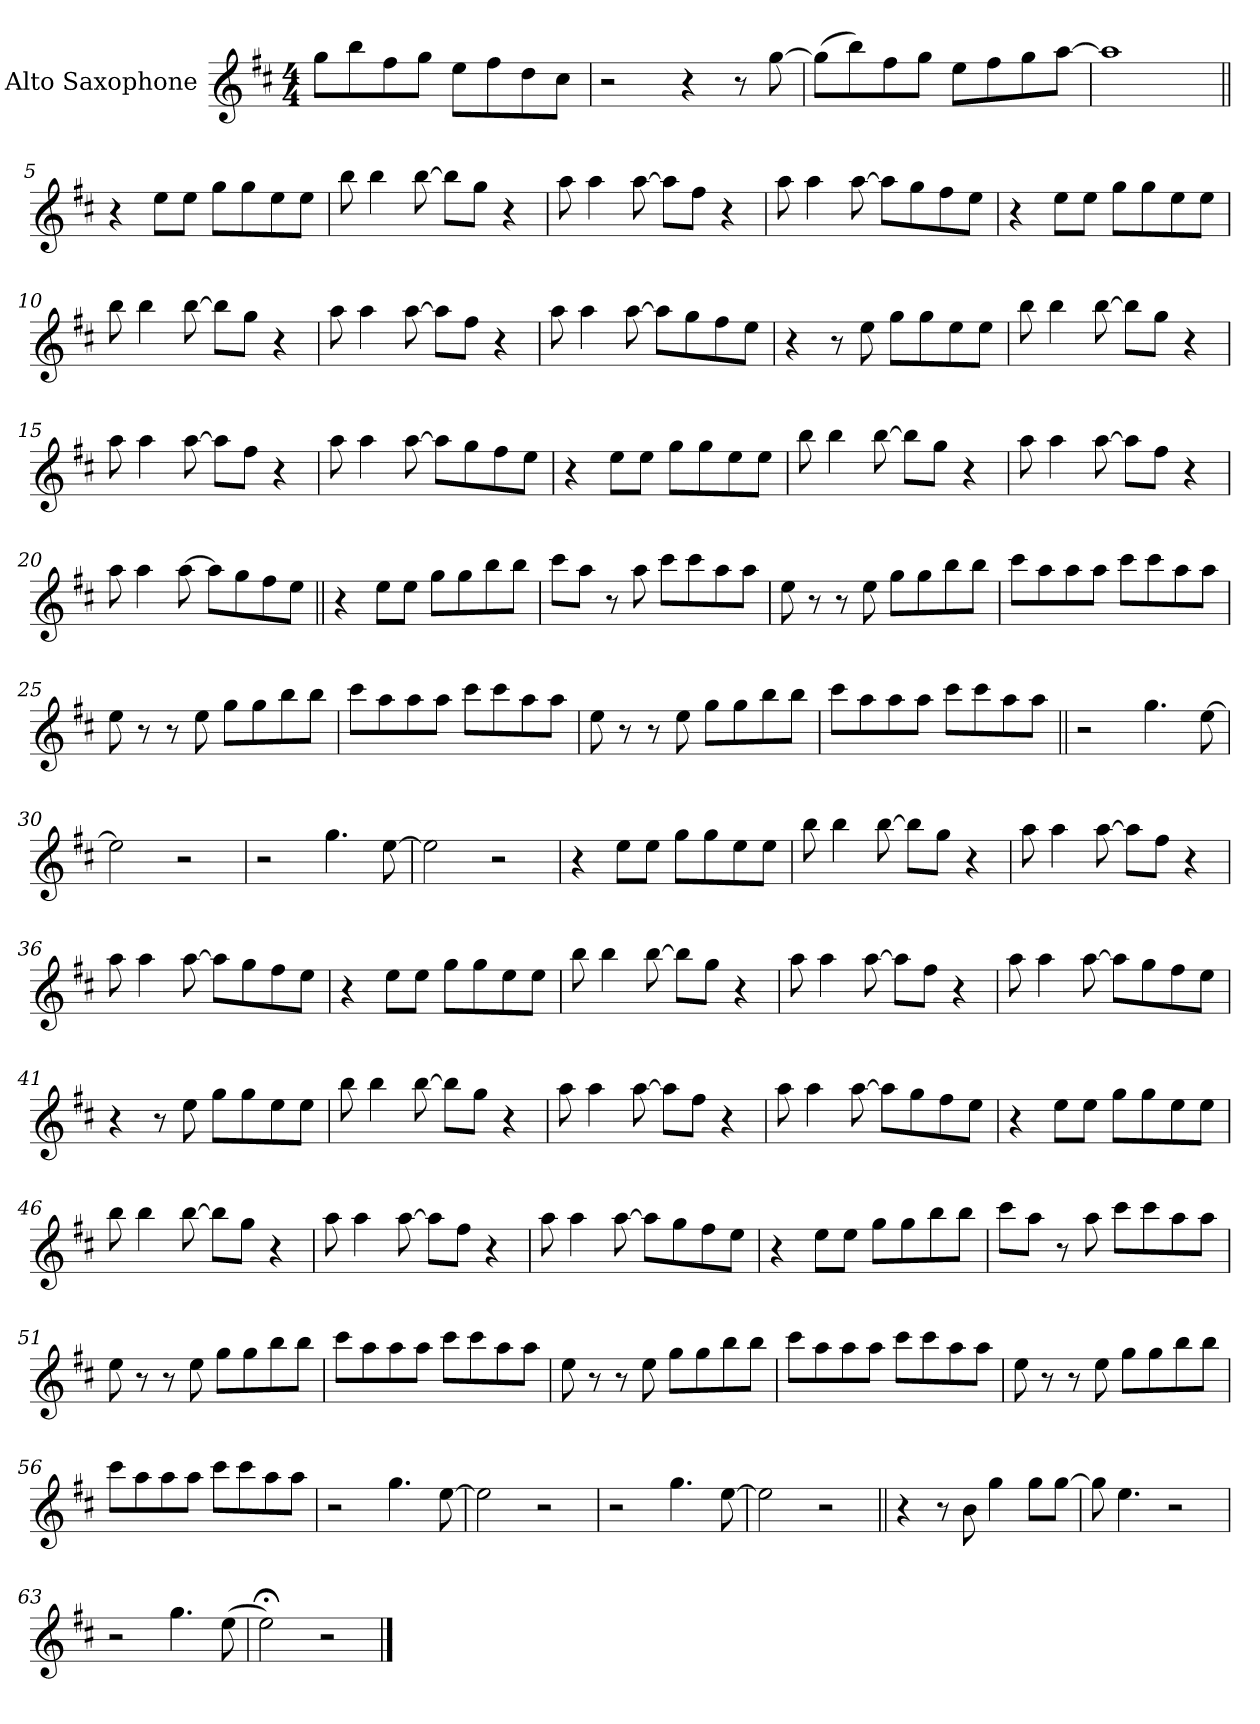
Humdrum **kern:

**kern
*part1
*staff1
*I"Alto Saxophone
*I'A. Sax.
*clefG2
*ITrd5c9
*k[b-]
*M4/4
*MM80
=1
8b-\L
8dd\
8a\
8b-\J
8g\L
8a\
8f\
8e\J
=2
2r
4r
8r
[8b-\
=3
(>8b-\L]
8dd\)
8a\
8b-\J
8g\L
8a\
8b-\
[8cc\J
=4
1cc]
=5||
4r
8g\L
8g\J
8b-\L
8b-\
8g\
8g\J
!!LO:LB:g=z
=6
8dd\
4dd\
[8dd\
8dd\L]
8b-\J
4r
=7
8cc\
4cc\
[8cc\
8cc\L]
8a\J
4r
=8
8cc\
4cc\
[8cc\
8cc\L]
8b-\
8a\
8g\J
=9
4r
8g\L
8g\J
8b-\L
8b-\
8g\
8g\J
=10
8dd\
4dd\
[8dd\
8dd\L]
8b-\J
4r
!!LO:LB:g=z
=11
8cc\
4cc\
[8cc\
8cc\L]
8a\J
4r
=12
8cc\
4cc\
[8cc\
8cc\L]
8b-\
8a\
8g\J
=13
4r
8r
8g\
8b-\L
8b-\
8g\
8g\J
=14
8dd\
4dd\
[8dd\
8dd\L]
8b-\J
4r
=15
8cc\
4cc\
[8cc\
8cc\L]
8a\J
4r
!!LO:LB:g=z
=16
8cc\
4cc\
[8cc\
8cc\L]
8b-\
8a\
8g\J
=17
4r
8g\L
8g\J
8b-\L
8b-\
8g\
8g\J
=18
8dd\
4dd\
[8dd\
8dd\L]
8b-\J
4r
=19
8cc\
4cc\
[8cc\
8cc\L]
8a\J
4r
=20
8cc\
4cc\
[8cc\
8cc\L]
8b-\
8a\
8g\J
!!LO:LB:g=z
=21||
4r
8g\L
8g\J
8b-\L
8b-\
8dd\
8dd\J
=22
8ee\L
8cc\J
8r
8cc\
8ee\L
8ee\
8cc\
8cc\J
=23
8g\
8r
8r
8g\
8b-\L
8b-\
8dd\
8dd\J
=24
8ee\L
8cc\
8cc\
8cc\J
8ee\L
8ee\
8cc\
8cc\J
!!LO:LB:g=z
=25
8g\
8r
8r
8g\
8b-\L
8b-\
8dd\
8dd\J
=26
8ee\L
8cc\
8cc\
8cc\J
8ee\L
8ee\
8cc\
8cc\J
=27
8g\
8r
8r
8g\
8b-\L
8b-\
8dd\
8dd\J
=28
8ee\L
8cc\
8cc\
8cc\J
8ee\L
8ee\
8cc\
8cc\J
!!LO:LB:g=z
=29||
2r
4.b-\
[8g\
=30
2g\]
2r
=31
2r
4.b-\
[8g\
=32
2g\]
2r
=33
4r
8g\L
8g\J
8b-\L
8b-\
8g\
8g\J
=34
8dd\
4dd\
[8dd\
8dd\L]
8b-\J
4r
=35
8cc\
4cc\
[8cc\
8cc\L]
8a\J
4r
!!LO:LB:g=z
=36
8cc\
4cc\
[8cc\
8cc\L]
8b-\
8a\
8g\J
=37
4r
8g\L
8g\J
8b-\L
8b-\
8g\
8g\J
=38
8dd\
4dd\
[8dd\
8dd\L]
8b-\J
4r
=39
8cc\
4cc\
[8cc\
8cc\L]
8a\J
4r
=40
8cc\
4cc\
[8cc\
8cc\L]
8b-\
8a\
8g\J
!!LO:LB:g=z
=41
4r
8r
8g\
8b-\L
8b-\
8g\
8g\J
=42
8dd\
4dd\
[8dd\
8dd\L]
8b-\J
4r
=43
8cc\
4cc\
[8cc\
8cc\L]
8a\J
4r
=44
8cc\
4cc\
[8cc\
8cc\L]
8b-\
8a\
8g\J
=45
4r
8g\L
8g\J
8b-\L
8b-\
8g\
8g\J
!!LO:LB:g=z
=46
8dd\
4dd\
[8dd\
8dd\L]
8b-\J
4r
=47
8cc\
4cc\
[8cc\
8cc\L]
8a\J
4r
=48
8cc\
4cc\
[8cc\
8cc\L]
8b-\
8a\
8g\J
=49
4r
8g\L
8g\J
8b-\L
8b-\
8dd\
8dd\J
=50
8ee\L
8cc\J
8r
8cc\
8ee\L
8ee\
8cc\
8cc\J
!!LO:LB:g=z
=51
8g\
8r
8r
8g\
8b-\L
8b-\
8dd\
8dd\J
=52
8ee\L
8cc\
8cc\
8cc\J
8ee\L
8ee\
8cc\
8cc\J
=53
8g\
8r
8r
8g\
8b-\L
8b-\
8dd\
8dd\J
=54
8ee\L
8cc\
8cc\
8cc\J
8ee\L
8ee\
8cc\
8cc\J
!!LO:PB:g=z
=55
8g\
8r
8r
8g\
8b-\L
8b-\
8dd\
8dd\J
=56
8ee\L
8cc\
8cc\
8cc\J
8ee\L
8ee\
8cc\
8cc\J
=57
2r
4.b-\
[8g\
=58
2g\]
2r
=59
2r
4.b-\
[8g\
=60
2g\]
2r
=61||
4r
8r
8d\
4b-\
8b-\L
[8b-\J
!!LO:LB:g=z
=62
8b-\]
4.g\
2r
=63
2r
4.b-\
(>8g\
=64
2g;<\)
2r
==
*-
